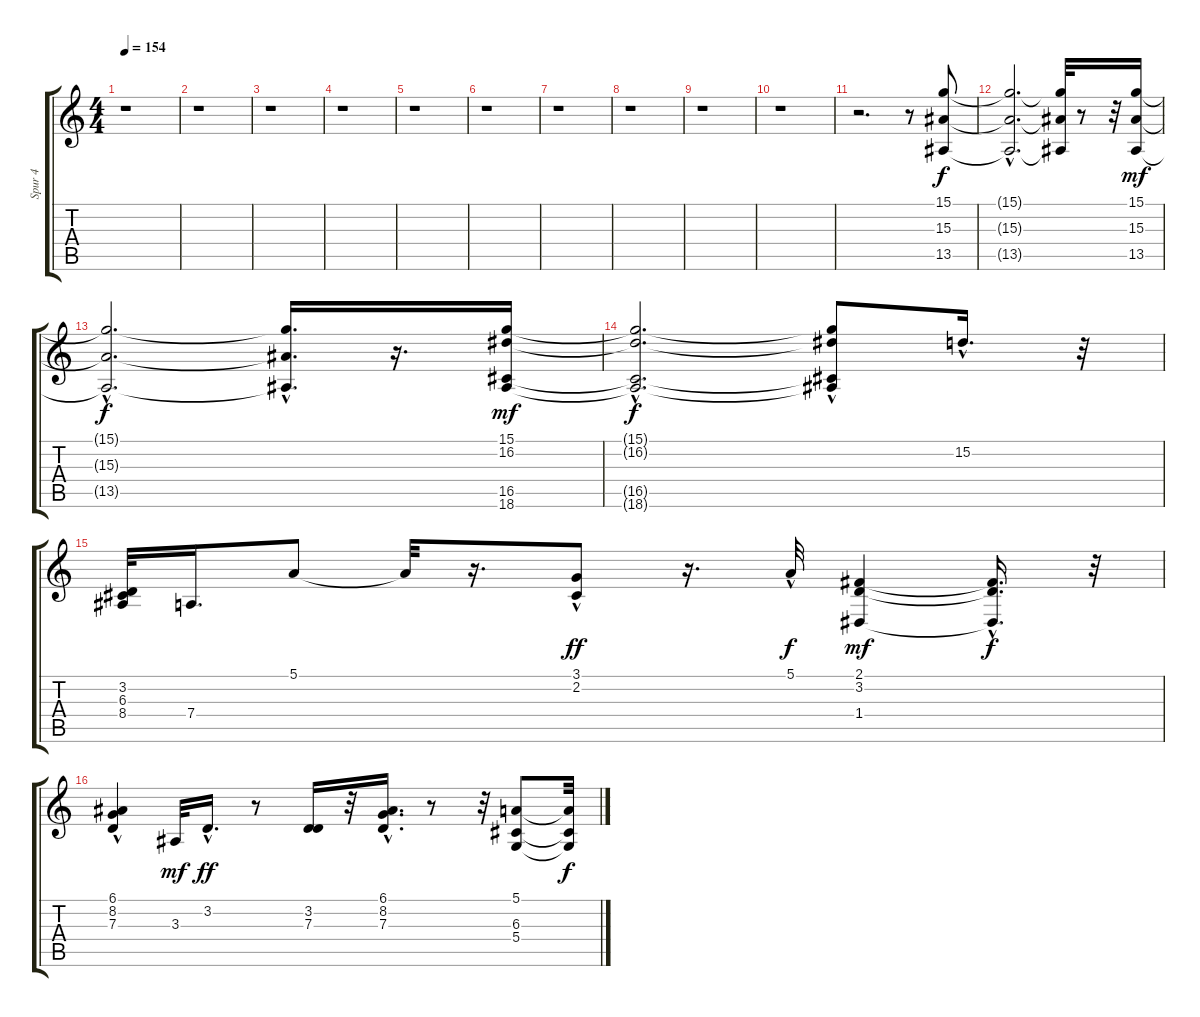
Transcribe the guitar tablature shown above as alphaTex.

\track ("Spur 4" "Spur 4") {instrument acousticgrandpiano}
\staff {score tabs}
\tuning (E4 B3 G3 D3 A2 E2) {hide}
\ts (4 4)
\tempo 154
\clef g2
\ks c
r.1{dy f} |
r.1 |
r.1 |
r.1 |
r.1 |
r.1 |
r.1 |
r.1 |
r.1 |
r.1 |
r.2{d} r.8 (15.1 15.3 13.5).8 |
(15.1{hac t} 15.3{hac t} 13.5{hac t}).2{d} (15.1{t} 15.3{t} 13.5{t}).32 r.8 r.32 (15.1 15.3 13.5).16{dy mf} |
(15.1{hac t} 15.3{hac t} 13.5{hac t}).2{d dy f} (15.1{hac t} 15.3{t} 13.5{t}).16{d} r.16{d} (15.1 16.2 16.5 18.6).16{dy mf} |
(15.1{hac t} 16.2{hac t} 16.5{hac t} 18.6{hac t}).2{d dy f} (15.1{hac t} 16.2{t} 16.5{t} 18.6{t}).8 15.2{hac}.16{d} r.32 |
(3.2 6.3 8.4).32 7.4.16{d} 5.1.8 5.1{t}.32 r.16{d} (3.1 2.2{hac}).8{dy ff} r.16{d} 5.1{hac}.32{dy f} (2.1 3.2 1.4).4{dy mf} (2.1{hac t} 3.2{hac t} 1.4{hac t}).16{d dy f} r.32 |
(6.1 8.2 7.3{hac}).4 3.3.32{dy mf} 3.2{hac}.16{d dy ff} r.8 (3.2 7.3).16 r.32 (6.1{hac} 8.2{hac} 7.3{hac}).16{d} r.8 r.32 (5.1 6.3 5.4).8 (5.1{t} 6.3{t} 5.4{t}).32{dy f}
